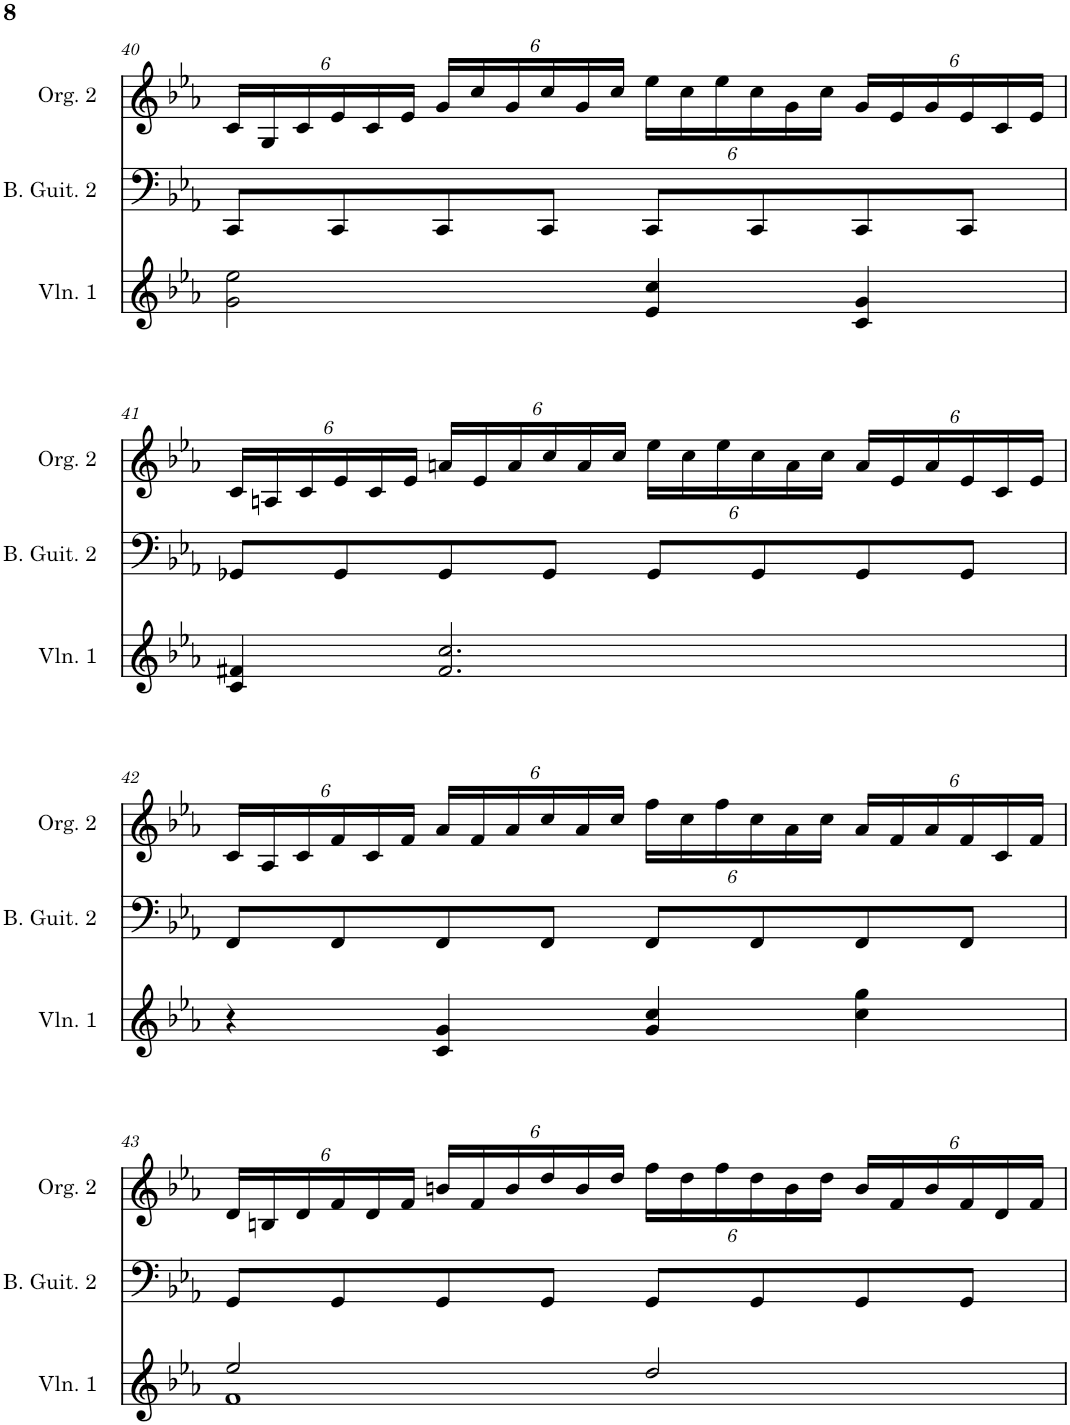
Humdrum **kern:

**kern	**kern	**kern	**kern	**kern
*part5	*part4	*part3	*part2	*part1
*staff5	*staff4	*staff3	*staff2	*staff1
*I"Violin 1	*I"Bass Guitar 2	*I"Organ 2	*I"Tuba	*I"Ocarina
*I'Vln. 1	*I'B. Guit. 2	*I'Org. 2	*I'Tba.	*I'Oc.
!!LO:PB:g=z
*clefG2	*clefF4	*clefG2	*clefF4	*clefG2
*k[b-e-a-]	*k[b-e-a-]	*k[b-e-a-]	*k[b-e-a-]	*k[b-e-a-]
*M4/4	*M4/4	*M4/4	*M4/4	*M4/4
*met(c)	*met(c)	*met(c)	*met(c)	*met(c)
*	*	*Xbrackettup	*	*
=40	=40	=40	=40	=40
2g\ 2ee-\	8CC/L	24c/LL	1r	1r
.	.	24G/	.	.
.	.	24c/	.	.
.	8CC/	24e-/	.	.
.	.	24c/	.	.
.	.	24e-/JJ	.	.
.	8CC/	24g/LL	.	.
.	.	24cc/	.	.
.	.	24g/	.	.
.	8CC/J	24cc/	.	.
.	.	24g/	.	.
.	.	24cc/JJ	.	.
4e-/ 4cc/	8CC/L	24ee-\LL	.	.
.	.	24cc\	.	.
.	.	24ee-\	.	.
.	8CC/	24cc\	.	.
.	.	24g\	.	.
.	.	24cc\JJ	.	.
4c/ 4g/	8CC/	24g/LL	.	.
.	.	24e-/	.	.
.	.	24g/	.	.
.	8CC/J	24e-/	.	.
.	.	24c/	.	.
.	.	24e-/JJ	.	.
!!LO:LB:g=z
=41	=41	=41	=41	=41
4c/ 4f#X/	8GG-X/L	24c/LL	1r	1r
.	.	24An/	.	.
.	.	24c/	.	.
.	8GG-/	24e-/	.	.
.	.	24c/	.	.
.	.	24e-/JJ	.	.
2.f#/ 2.cc/	8GG-/	24an/LL	.	.
.	.	24e-/	.	.
.	.	24a/	.	.
.	8GG-/J	24cc/	.	.
.	.	24a/	.	.
.	.	24cc/JJ	.	.
.	8GG-/L	24ee-\LL	.	.
.	.	24cc\	.	.
.	.	24ee-\	.	.
.	8GG-/	24cc\	.	.
.	.	24a\	.	.
.	.	24cc\JJ	.	.
.	8GG-/	24a/LL	.	.
.	.	24e-/	.	.
.	.	24a/	.	.
.	8GG-/J	24e-/	.	.
.	.	24c/	.	.
.	.	24e-/JJ	.	.
!!LO:LB:g=z
=42	=42	=42	=42	=42
4r	8FF/L	24c/LL	1r	1r
.	.	24A-/	.	.
.	.	24c/	.	.
.	8FF/	24f/	.	.
.	.	24c/	.	.
.	.	24f/JJ	.	.
4c/ 4g/	8FF/	24a-/LL	.	.
.	.	24f/	.	.
.	.	24a-/	.	.
.	8FF/J	24cc/	.	.
.	.	24a-/	.	.
.	.	24cc/JJ	.	.
4g/ 4cc/	8FF/L	24ff\LL	.	.
.	.	24cc\	.	.
.	.	24ff\	.	.
.	8FF/	24cc\	.	.
.	.	24a-\	.	.
.	.	24cc\JJ	.	.
4cc\ 4gg\	8FF/	24a-/LL	.	.
.	.	24f/	.	.
.	.	24a-/	.	.
.	8FF/J	24f/	.	.
.	.	24c/	.	.
.	.	24f/JJ	.	.
!!LO:LB:g=z
=43	=43	=43	=43	=43
*^	*	*	*	*
2ee-/	1f	8GG/L	24d/LL	1r	1r
.	.	.	24Bn/	.	.
.	.	.	24d/	.	.
.	.	8GG/	24f/	.	.
.	.	.	24d/	.	.
.	.	.	24f/JJ	.	.
.	.	8GG/	24bn/LL	.	.
.	.	.	24f/	.	.
.	.	.	24b/	.	.
.	.	8GG/J	24dd/	.	.
.	.	.	24b/	.	.
.	.	.	24dd/JJ	.	.
2dd/	.	8GG/L	24ff\LL	.	.
.	.	.	24dd\	.	.
.	.	.	24ff\	.	.
.	.	8GG/	24dd\	.	.
.	.	.	24b\	.	.
.	.	.	24dd\JJ	.	.
.	.	8GG/	24b/LL	.	.
.	.	.	24f/	.	.
.	.	.	24b/	.	.
.	.	8GG/J	24f/	.	.
.	.	.	24d/	.	.
.	.	.	24f/JJ	.	.
*v	*v	*	*	*	*
=	=	=	=	=
*-	*-	*-	*-	*-
